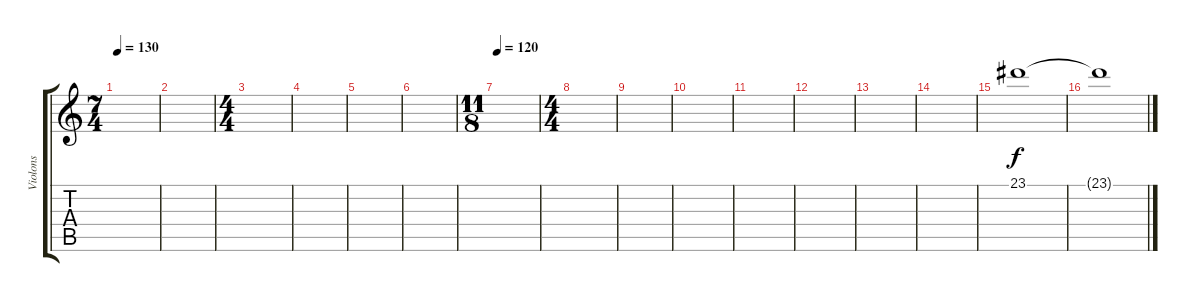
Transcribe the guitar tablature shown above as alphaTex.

\track ("Violons" "Violons") {instrument stringensemble2}
\staff {score tabs}
\tuning (E4 B3 G3 D3 A2 E2) {hide}
\ts (7 4)
\tempo 130
\clef g2
\ks c
|
|
\ts (4 4)
|
|
|
|
\ts (11 8)
\tempo 120
|
\ts (4 4)
|
|
|
|
|
|
|
23.1.1{volume 7 instrument stringensemble2} |
23.1{t}.1
